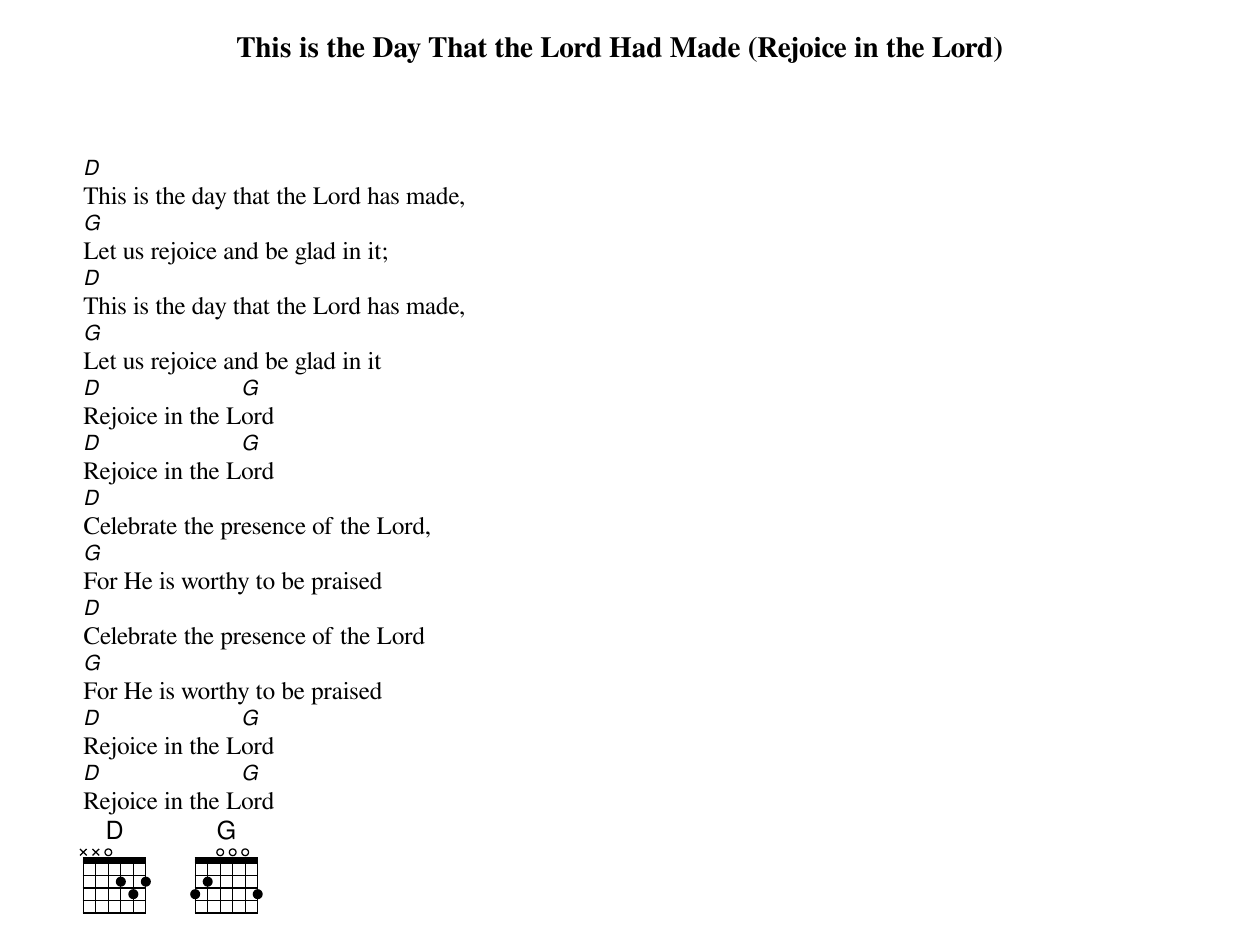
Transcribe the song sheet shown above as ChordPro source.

{title: This is the Day That the Lord Had Made (Rejoice in the Lord)}
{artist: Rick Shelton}
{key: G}

{start_of_verse}
[D]This is the day that the Lord has made,
[G]Let us rejoice and be glad in it;
[D]This is the day that the Lord has made,
[G]Let us rejoice and be glad in it
[D]Rejoice in the L[G]ord
[D]Rejoice in the L[G]ord
[D]Celebrate the presence of the Lord,
[G]For He is worthy to be praised
[D]Celebrate the presence of the Lord
[G]For He is worthy to be praised
[D]Rejoice in the L[G]ord
[D]Rejoice in the L[G]ord
{end_of_verse}
